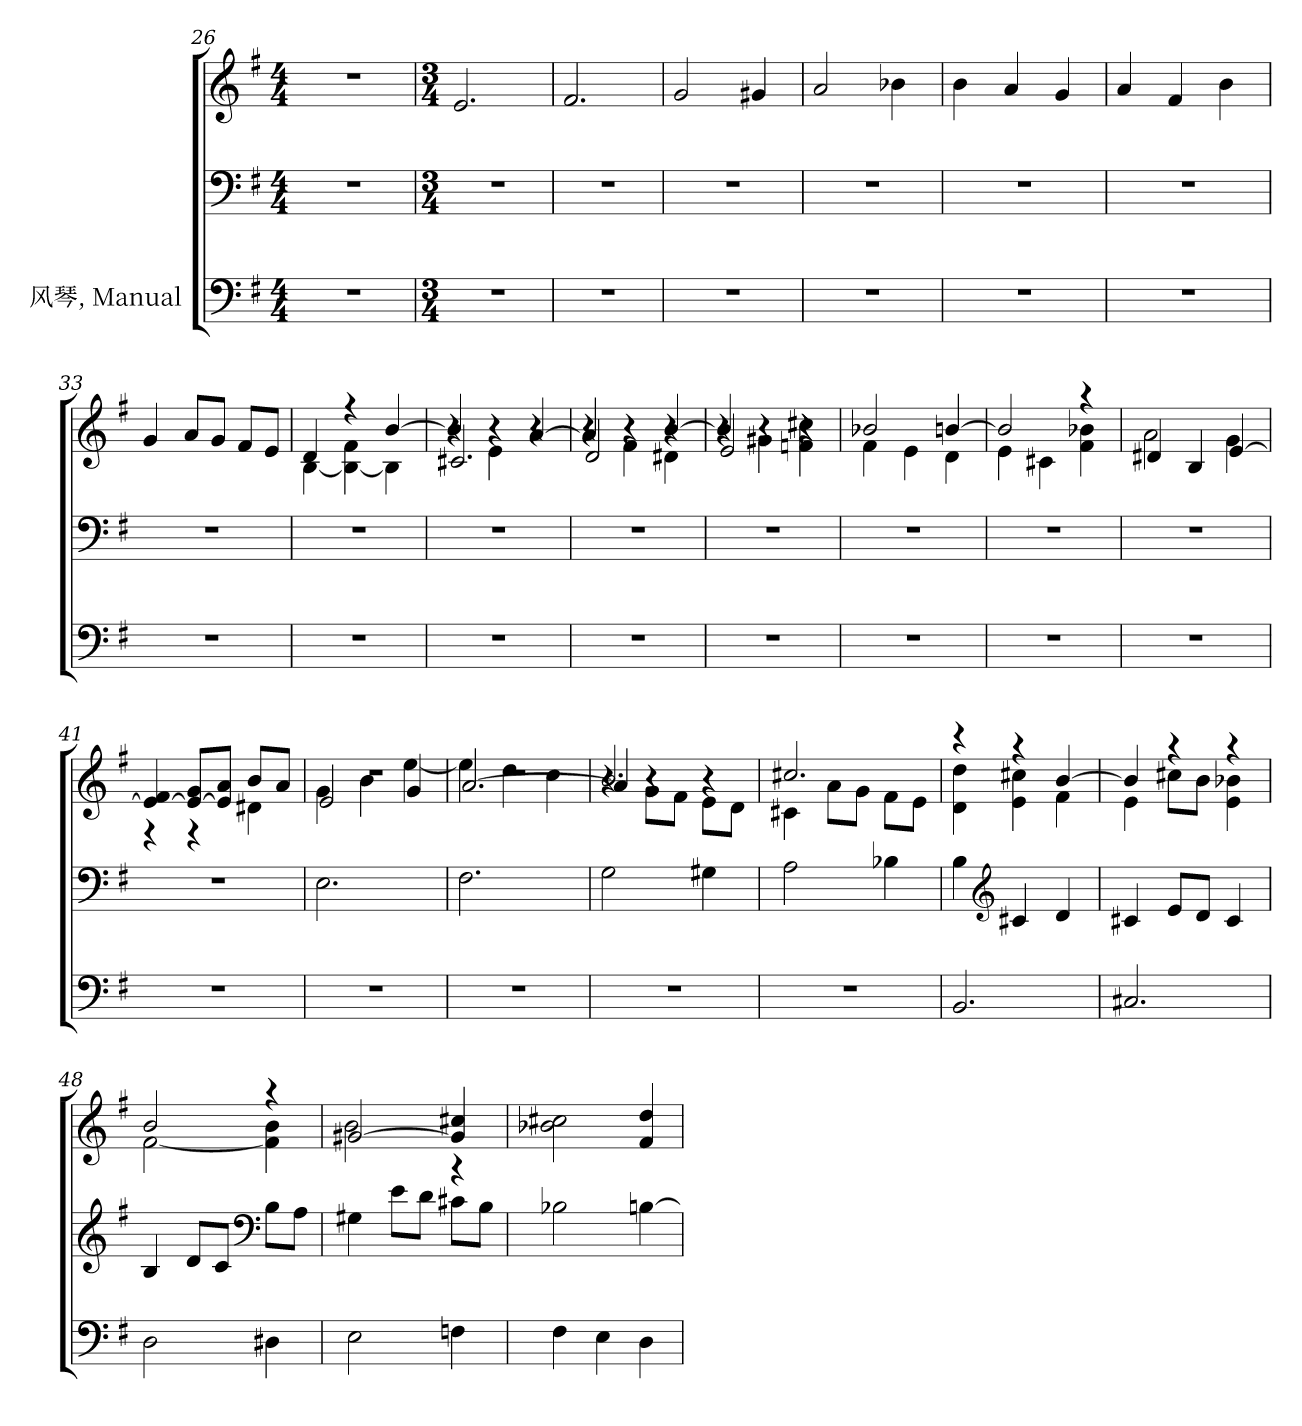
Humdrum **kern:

**kern	**kern	**kern
*part1	*part1	*part1
*staff3	*staff2	*staff1
*I"风琴, Manual	*	*
*clefF4	*clefF4	*clefG2
*k[f#]	*k[f#]	*k[f#]
*M4/4	*M4/4	*M4/4
*MM104	*MM104	*MM104
=26	=26	=26
1r	1r	1r
=27	=27	=27
*M3/4	*M3/4	*M3/4
2.r	2.r	2.e/
!!LO:LB:g=z
=28	=28	=28
2.r	2.r	2.f#/
=29	=29	=29
2.r	2.r	2g/
.	.	4g#X/
=30	=30	=30
2.r	2.r	2a/
.	.	4b-X\
=31	=31	=31
2.r	2.r	4b\
.	.	4a/
.	.	4g/
=32	=32	=32
2.r	2.r	4a/
.	.	4f#/
.	.	4b\
=33	=33	=33
2.r	2.r	4g/
.	.	8a/L
.	.	8g/J
.	.	8f#/L
.	.	8e/J
=34	=34	=34
*	*	*^
2.r	2.r	4d/	[4B\
.	.	4r	4B\_ 4f#\
.	.	[4b/	4B\]
=35	=35	=35	=35
*	*	*	*^
2.r	2.r	4b/]	4r	2.c#X/
.	.	4r	4e\	.
.	.	[4a/	4r	.
=36	=36	=36	=36	=36
2.r	2.r	4a/]	4r	2d/
.	.	4r	4f#\	.
.	.	[4b/	4d#X\	4r
!!LO:LB:g=z	!!	!!
=37	=37	=37	=37	=37
2.r	2.r	4b/]	4r	2e/
.	.	4r	4g#X\	.
.	.	4r	4fn\ 4cc#X\	4r
*	*	*	*v	*v
=38	=38	=38	=38
2.r	2.r	2b-X/	4f#\
.	.	.	4e\
.	.	[4bn/	4d\
=39	=39	=39	=39
2.r	2.r	2b/]	4e\
.	.	.	4c#X\
.	.	4r	4f#\ 4b-X\
=40	=40	=40	=40
2.r	2.r	4d#X/	2a\
.	.	4B/	.
.	.	[4e/	4g\
=41	=41	=41	=41
2.r	2.r	4e/_ 4f#/	4r
.	.	8e/_ 8g/L	4r
.	.	8e/] 8a/J	.
.	.	8b/L	4d#X\
.	.	8a/J	.
=42	=42	=42	=42
*	*	*	*^
2.r	2.E\	2.r	4g\	2e/
.	.	.	4b\	.
.	.	.	[4ee\	4g/
=43	=43	=43	=43	=43
2.r	2.F#\	2.r	4ee\]	[2.a/
.	.	.	4dd\	.
.	.	.	4cc\	.
!!LO:PB:g=z	!!	!!
=44	=44	=44	=44	=44
2.r	2G\	2.b/	4r	4a/]
.	.	.	8g\L	4r
.	.	.	8f#\J	.
.	4G#X\	.	8e\L	4r
.	.	.	8d\J	.
*	*	*	*v	*v
=45	=45	=45	=45
2.r	2A\	2.cc#X/	4c#X\
.	.	.	8a\L
.	.	.	8g\J
.	4B-X\	.	8f#\L
.	.	.	8e\J
=46	=46	=46	=46
2.BB/	4B\	4r	4d\ 4dd\
*	*clefG2	*	*
.	4c#X/	4r	4e\ 4cc#X\
.	4d/	[4b/	4f#\
=47	=47	=47	=47
2.C#X/	4c#X/	4b/]	4e\
.	8e/L	4r	8cc#X\L
.	8d/J	.	8b\J
.	4c#/	4r	4e\ 4b-X\
=48	=48	=48	=48
2D\	4B/	2b/	[2f#\
.	8d/L	.	.
.	8c/J	.	.
*	*clefF4	*	*
4D#X\	8B\L	4r	4f#\] 4b\
.	8A\J	.	.
=49	=49	=49	=49
2E\	4G#X\	[2g#X/	2b\
.	8e\L	.	.
.	8d\J	.	.
4Fn\	8c#X\L	4g#/] 4cc#X/	4r
.	8B\J	.	.
*	*	*v	*v
!!LO:LB:g=z
=50	=50	=50
4F#\	2B-X\	2b-X\ 2cc#X\
4E\	.	.
4D\	[4Bn\	4f#/ 4dd/
=	=	=
*-	*-	*-
